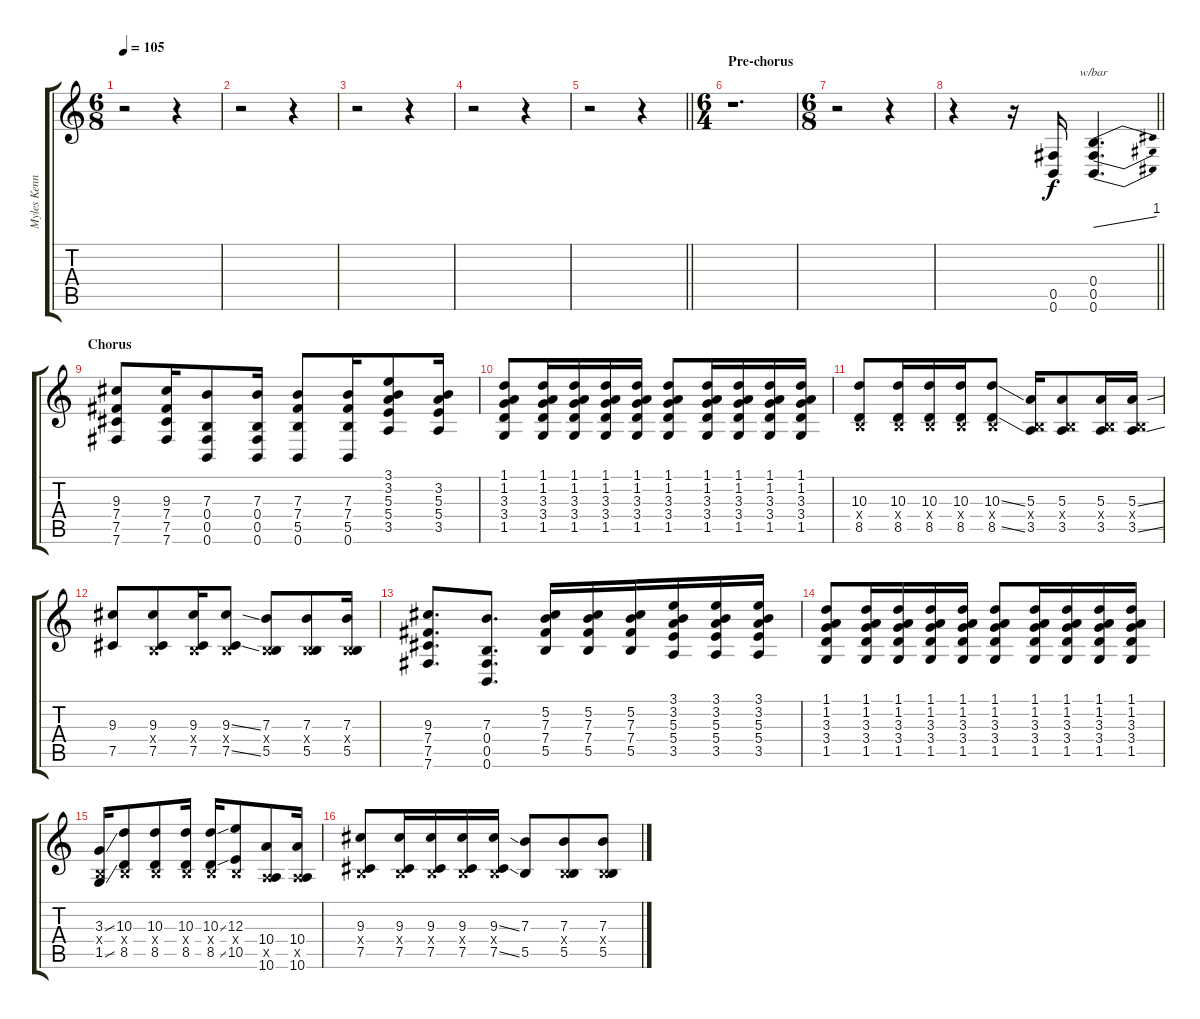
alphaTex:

\track ("Myles Kennedy (Rhythm Guitar)" "Myles Kenn") {instrument distortionguitar}
\staff {score tabs}
\tuning (Db4 Ab3 E3 B2 Gb2 B1) {hide}
\ts (6 8)
\tempo 105
\clef g2
\ks c
r.2{dy f} r.4 |
r.2 r.4 |
r.2 r.4 |
r.2 r.4 |
\barLineRight lightlight
r.2 r.4 |
\ts (6 4)
\section ("" "Pre-chorus")
r.1{d} |
\ts (6 8)
r.2 r.4 |
\barLineRight lightlight
r.4 r.16 (0.5 0.6).16 (0.4 0.5 0.6).4{d tbe (dive default 0 0 60 4)} |
\section ("" "Chorus")
(9.3 7.4 7.5 7.6).8{volume 12} (9.3 7.4 7.5 7.6).16 (7.3 0.4 0.5 0.6).8 (7.3 0.4 0.5 0.6).16 (7.3 7.4 5.5 0.6).8 (7.3 7.4 5.5 0.6).16 (3.1 3.2 5.3 5.4 3.5).8 (3.2 5.3 5.4 3.5).16 |
(1.1 1.2 3.3 3.4 1.5).8 (1.1 1.2 3.3 3.4 1.5).16 (1.1 1.2 3.3 3.4 1.5).16 (1.1 1.2 3.3 3.4 1.5).16 (1.1 1.2 3.3 3.4 1.5).16 (1.1 1.2 3.3 3.4 1.5).8 (1.1 1.2 3.3 3.4 1.5).16 (1.1 1.2 3.3 3.4 1.5).16 (1.1 1.2 3.3 3.4 1.5).16 (1.1 1.2 3.3 3.4 1.5).16 |
(10.3 0.4{x} 8.5).8 (10.3 0.4{x} 8.5).16 (10.3 0.4{x} 8.5).16 (10.3 0.4{x} 8.5).16 (10.3{ss} 0.4{x} 8.5{ss}).8 (5.3 0.4{x} 3.5).16 (5.3 0.4{x} 3.5).8 (5.3 0.4{x} 3.5).16 (5.3{ss} 0.4{x} 3.5{ss}).16 |
(9.3 7.5).8 (9.3 0.4{x} 7.5).8 (9.3 0.4{x} 7.5).16 (9.3{ss} 0.4{x} 7.5{ss}).8 (7.3 0.4{x} 5.5).8 (7.3 0.4{x} 5.5).8 (7.3 0.4{x} 5.5).16 |
(9.3 7.4 7.5 7.6).8{d} (7.3 0.4 0.5 0.6).8{d} (5.2 7.3 7.4 5.5).16 (5.2 7.3 7.4 5.5).16 (5.2 7.3 7.4 5.5).16 (3.1 3.2 5.3 5.4 3.5).16 (3.1 3.2 5.3 5.4 3.5).16 (3.1 3.2 5.3 5.4 3.5).16 |
(1.1 1.2 3.3 3.4 1.5).8 (1.1 1.2 3.3 3.4 1.5).16 (1.1 1.2 3.3 3.4 1.5).16 (1.1 1.2 3.3 3.4 1.5).16 (1.1 1.2 3.3 3.4 1.5).16 (1.1 1.2 3.3 3.4 1.5).8 (1.1 1.2 3.3 3.4 1.5).16 (1.1 1.2 3.3 3.4 1.5).16 (1.1 1.2 3.3 3.4 1.5).16 (1.1 1.2 3.3 3.4 1.5).16 |
(3.3{ss} 0.4{x} 1.5{ss}).16 (10.3 0.4{x} 8.5).8 (10.3 0.4{x} 8.5).8 (10.3 0.4{x} 8.5).16 (10.3{ss} 0.4{x} 8.5{ss}).16 (12.3 0.4{x} 10.5).8 (10.4 3.5{x} 10.6).8 (10.4 3.5{x} 10.6).16 |
(9.3 0.4{x} 7.5).8 (9.3 0.4{x} 7.5).16 (9.3 0.4{x} 7.5).16 (9.3 0.4{x} 7.5).16 (9.3{ss} 0.4{x} 7.5{ss}).16 (7.3 5.5).8 (7.3 0.4{x} 5.5).8 (7.3 0.4{x} 5.5).8
